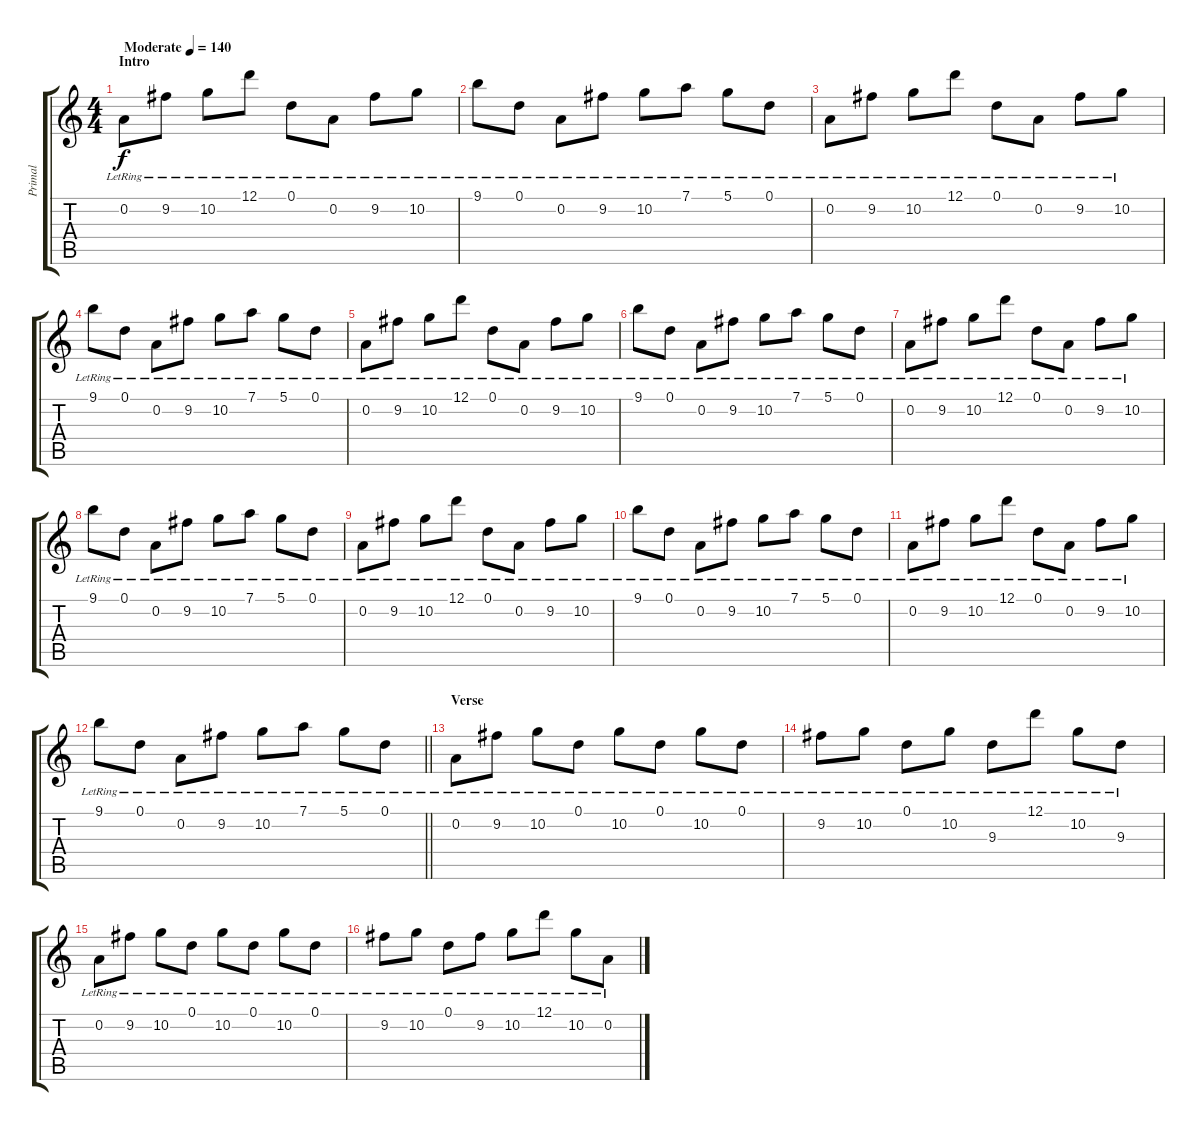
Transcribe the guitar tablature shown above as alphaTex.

\track ("Primal" "Primal") {instrument overdrivenguitar}
\staff {score tabs}
\tuning (D4 A3 F3 C3 G2 C2) {hide}
\ts (4 4)
\section ("" "Intro")
\tempo (140 "Moderate")
\clef g2
\ks c
0.2{lr}.8{dy f instrument overdrivenguitar} 9.2{lr}.8 10.2{lr}.8 12.1{lr}.8 0.1{lr}.8 0.2{lr}.8 9.2{lr}.8 10.2{lr}.8 |
9.1{lr}.8 0.1{lr}.8 0.2{lr}.8 9.2{lr}.8 10.2{lr}.8 7.1{lr}.8 5.1{lr}.8 0.1{lr}.8 |
0.2{lr}.8 9.2{lr}.8 10.2{lr}.8 12.1{lr}.8 0.1{lr}.8 0.2{lr}.8 9.2{lr}.8 10.2{lr}.8 |
9.1{lr}.8 0.1{lr}.8 0.2{lr}.8 9.2{lr}.8 10.2{lr}.8 7.1{lr}.8 5.1{lr}.8 0.1{lr}.8 |
0.2{lr}.8 9.2{lr}.8 10.2{lr}.8 12.1{lr}.8 0.1{lr}.8 0.2{lr}.8 9.2{lr}.8 10.2{lr}.8 |
9.1{lr}.8 0.1{lr}.8 0.2{lr}.8 9.2{lr}.8 10.2{lr}.8 7.1{lr}.8 5.1{lr}.8 0.1{lr}.8 |
0.2{lr}.8 9.2{lr}.8 10.2{lr}.8 12.1{lr}.8 0.1{lr}.8 0.2{lr}.8 9.2{lr}.8 10.2{lr}.8 |
9.1{lr}.8 0.1{lr}.8 0.2{lr}.8 9.2{lr}.8 10.2{lr}.8 7.1{lr}.8 5.1{lr}.8 0.1{lr}.8 |
0.2{lr}.8 9.2{lr}.8 10.2{lr}.8 12.1{lr}.8 0.1{lr}.8 0.2{lr}.8 9.2{lr}.8 10.2{lr}.8 |
9.1{lr}.8 0.1{lr}.8 0.2{lr}.8 9.2{lr}.8 10.2{lr}.8 7.1{lr}.8 5.1{lr}.8 0.1{lr}.8 |
0.2{lr}.8 9.2{lr}.8 10.2{lr}.8 12.1{lr}.8 0.1{lr}.8 0.2{lr}.8 9.2{lr}.8 10.2{lr}.8 |
\barLineRight lightlight
9.1{lr}.8 0.1{lr}.8 0.2{lr}.8 9.2{lr}.8 10.2{lr}.8 7.1{lr}.8 5.1{lr}.8 0.1{lr}.8 |
\section ("" "Verse")
0.2{lr}.8 9.2{lr}.8 10.2{lr}.8 0.1{lr}.8 10.2{lr}.8 0.1{lr}.8 10.2{lr}.8 0.1{lr}.8 |
9.2{lr}.8 10.2{lr}.8 0.1{lr}.8 10.2{lr}.8 9.3{lr}.8 12.1{lr}.8 10.2{lr}.8 9.3{lr}.8 |
0.2{lr}.8 9.2{lr}.8 10.2{lr}.8 0.1{lr}.8 10.2{lr}.8 0.1{lr}.8 10.2{lr}.8 0.1{lr}.8 |
9.2{lr}.8 10.2{lr}.8 0.1{lr}.8 9.2{lr}.8 10.2{lr}.8 12.1{lr}.8 10.2{lr}.8 0.2{lr}.8
